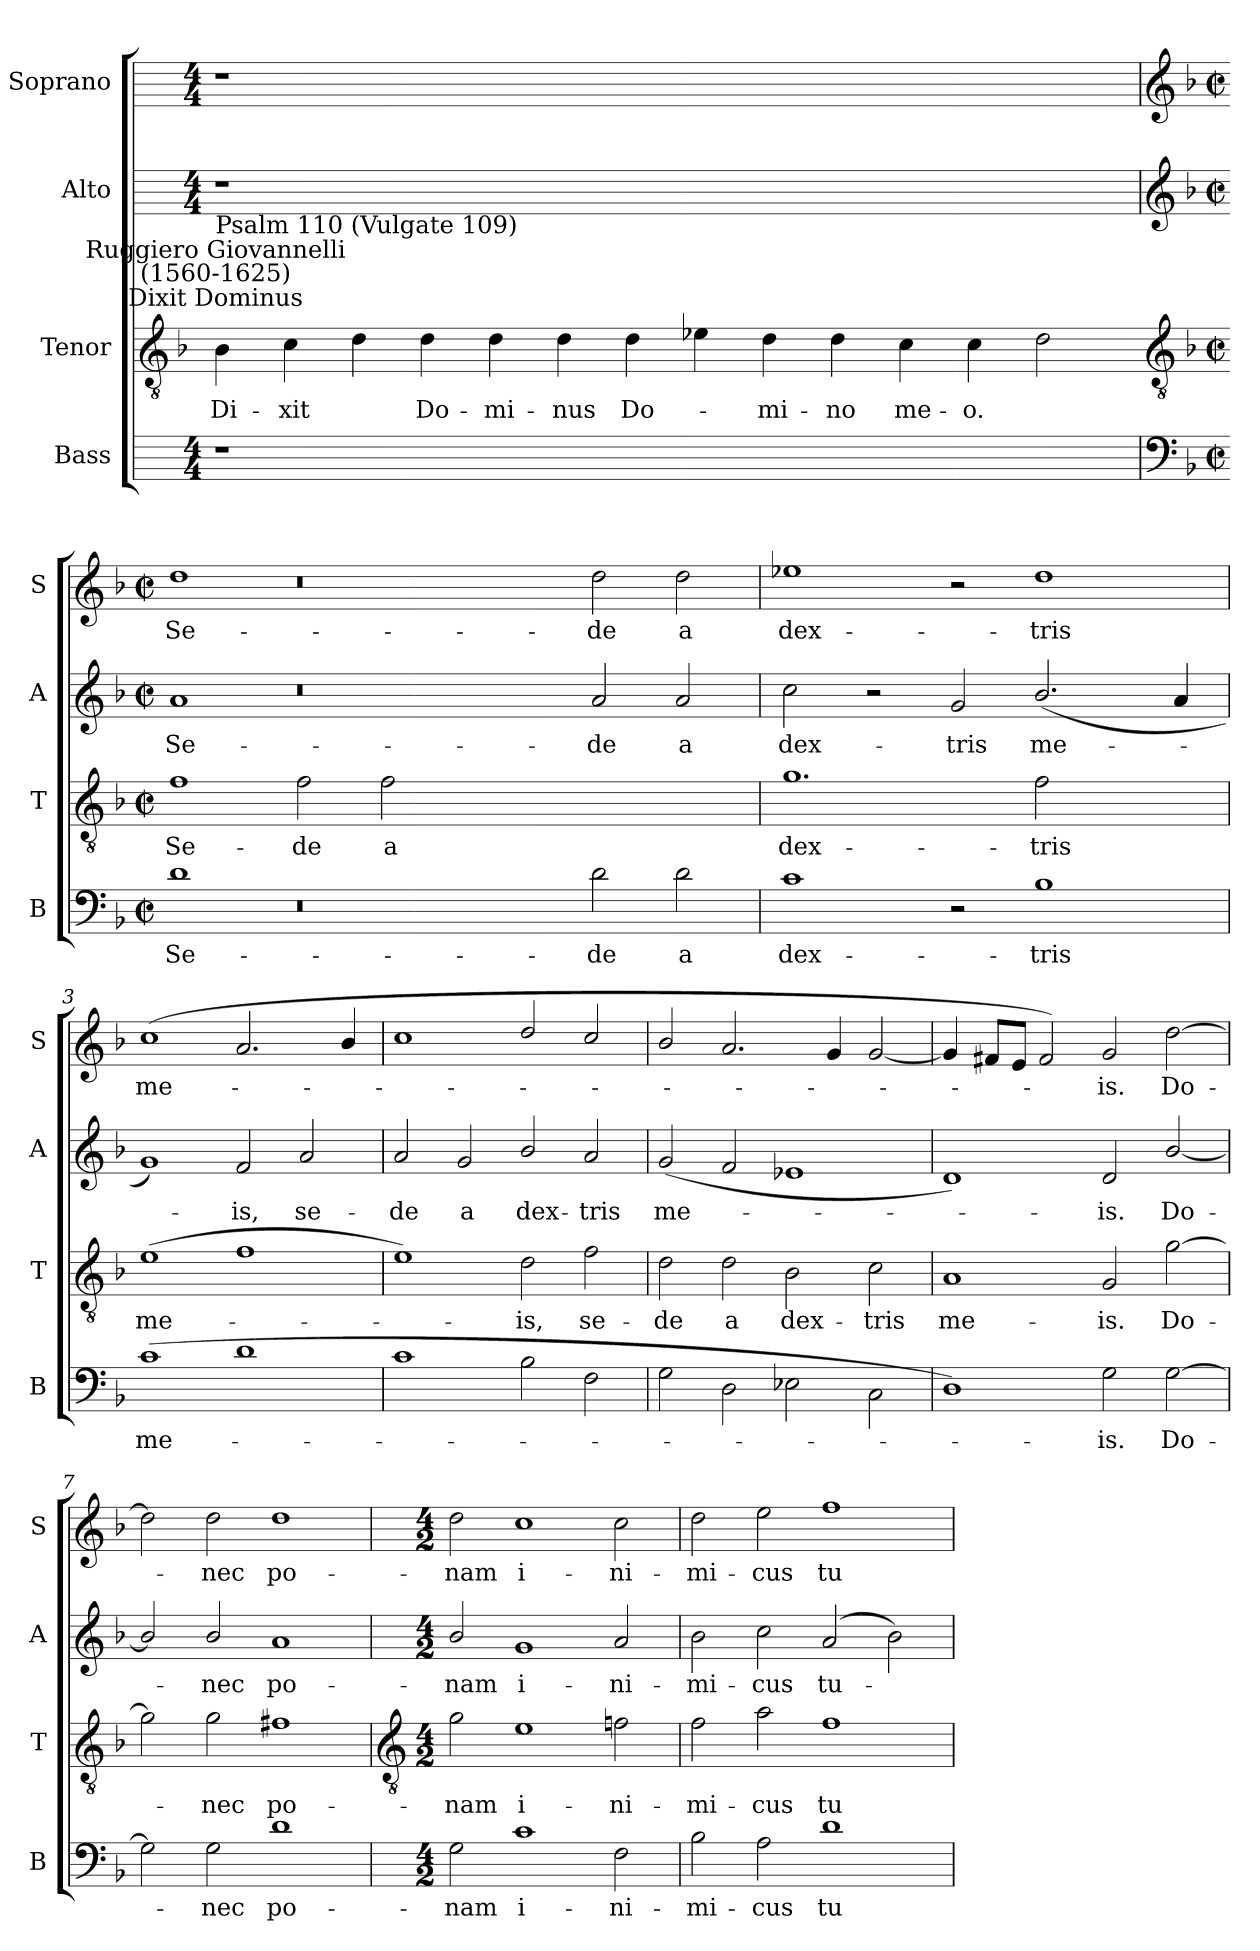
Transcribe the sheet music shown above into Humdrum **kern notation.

**kern	**text	**kern	**text	**kern	**text	**kern	**text
*part4	*part4	*part3	*part3	*part2	*part2	*part1	*part1
*staff4	*staff4	*staff3	*staff3	*staff2	*staff2	*staff1	*staff1
*I"Bass	*	*I"Tenor	*	*I"Alto	*	*I"Soprano	*
*I'B	*	*I'T	*	*I'A	*	*I'S	*
*	*	*clefGv2	*	*	*	*	*
*	*	*k[b-]	*	*	*	*	*
*	*	*F:	*	*	*	*	*
*M4/4	*	*	*	*M4/4	*	*M4/4	*
=	=	=	=	=	=	=	=
!	!	!LO:TX:a:cj:t=Dixit Dominus	!	!	!	!	!
!	!	!LO:TX:a:cj:t=Ruggiero Giovannelli\n(1560-1625)	!	!	!	!	!
!	!	!LO:TX:a:t=Psalm 110 (Vulgate 109)	!	!	!	!	!
!	!	!	!LO:LY:b	!	!	!	!
1r	.	4B-	Di-	1r	.	1r	.
!	!	!	!LO:LY:b	!	!	!	!
.	.	4c	-xit	.	.	.	.
.	.	4d	.	.	.	.	.
!	!	!	!LO:LY:b	!	!	!	!
.	.	4d	Do-	.	.	.	.
!	!	!	!LO:LY:b	!	!	!	!
0ryy	.	4d	-mi-	0ryy	.	0ryy	.
!	!	!	!LO:LY:b	!	!	!	!
.	.	4d	-nus	.	.	.	.
!	!	!	!LO:LY:b	!	!	!	!
.	.	4d	Do-	.	.	.	.
.	.	4e-X	.	.	.	.	.
!	!	!	!LO:LY:b	!	!	!	!
.	.	4d	mi-	.	.	.	.
!	!	!	!LO:LY:b	!	!	!	!
.	.	4d	-no	.	.	.	.
!	!	!	!LO:LY:b	!	!	!	!
.	.	4c	me-	.	.	.	.
!	!	!	!LO:LY:b	!	!	!	!
.	.	4c	-o.	.	.	.	.
2ryy	.	2d	.	2ryy	.	2ryy	.
!!LO:LB:g=z
=1	=1	=1-	=1	=1	=1	=1	=1
*clefF4	*	*clefGv2	*	*clefG2	*	*clefG2	*
*k[b-]	*	*	*	*k[b-]	*	*k[b-]	*
*F:	*	*	*	*F:	*	*F:	*
*M4/2	*	*M4/2	*	*M4/2	*	*M4/2	*
*met(c|)	*	*met(c|)	*	*met(c|)	*	*met(c|)	*
!	!LO:LY:b	!	!LO:LY:b	!	!LO:LY:b	!	!LO:LY:b
1d	Se-	1f	Se-	1a	Se-	1dd	Se-
!	!	!	!LO:LY:b	!	!	!	!
0r	.	2f	-de	0r	.	0r	.
!	!	!	!LO:LY:b	!	!	!	!
.	.	2f	a	.	.	.	.
.	.	0ryy	.	.	.	.	.
!	!LO:LY:b	!	!	!	!LO:LY:b	!	!LO:LY:b
2d	-de	.	.	2a	-de	2dd	-de
!	!LO:LY:b	!	!	!	!LO:LY:b	!	!LO:LY:b
2d	a	.	.	2a	a	2dd	a
=2	=2	=2	=2	=2	=2	=2	=2
!	!LO:LY:b	!	!LO:LY:b	!	!LO:LY:b	!	!LO:LY:b
1c	dex-	1.g	dex-	2cc	dex-	1ee-X	dex-
.	.	.	.	2r	.	.	.
!	!	!	!	!	!LO:LY:b	!	!
2r	.	.	.	2g	-tris	2r	.
!	!LO:LY:b	!	!LO:LY:b	!	!LO:LY:b	!	!LO:LY:b
1B-	-tris	2f	-tris	(<2.b-/	me-	1dd	-tris
.	.	2ryy	.	.	.	.	.
.	.	.	.	4a	.	.	.
=3	=3	=3	=3	=3	=3	=3	=3
!	!LO:LY:b	!	!LO:LY:b	!	!	!	!LO:LY:b
(>1c	me-	(>1e	me-	1g)	.	(<1cc	me-
!	!	!	!	!	!LO:LY:b	!	!
1d	.	1f	.	2f	is,	2.a	.
!	!	!	!	!	!LO:LY:b	!	!
.	.	.	.	2a	se-	.	.
.	.	.	.	.	.	4b-/	.
=4	=4	=4	=4	=4	=4	=4	=4
!	!	!	!	!	!LO:LY:b	!	!
1c	.	1e)	.	2a	-de	1cc/	.
!	!	!	!	!	!LO:LY:b	!	!
.	.	.	.	2g	a	.	.
!	!	!	!LO:LY:b	!	!LO:LY:b	!	!
2B-	.	2d	is,	2b-/	dex-	2dd/	.
!	!	!	!LO:LY:b	!	!LO:LY:b	!	!
2F	.	2f	se-	2a	-tris	2cc/	.
=5	=5	=5	=5	=5	=5	=5	=5
!	!	!	!LO:LY:b	!	!LO:LY:b	!	!
2G	.	2d	-de	(<2g	me-	2b-/	.
!	!	!	!LO:LY:b	!	!	!	!
2D	.	2d	a	2f	.	2.a	.
!	!	!	!LO:LY:b	!	!	!	!
2E-X	.	2B-	dex-	1e-X	.	.	.
.	.	.	.	.	.	4g	.
!	!	!	!LO:LY:b	!	!	!	!
2C\	.	2c	-tris	.	.	[2g	.
=6	=6	=6	=6	=6	=6	=6	=6
!	!	!	!LO:LY:b	!	!	!	!
1D)	.	1A	me-	1d)	.	4g]	.
.	.	.	.	.	.	8f#XL	.
.	.	.	.	.	.	8eJ	.
.	.	.	.	.	.	2f#)	.
!	!LO:LY:b	!	!LO:LY:b	!	!LO:LY:b	!	!LO:LY:b
2G	is.	2G	-is.	2d	is.	2g	is.
!	!LO:LY:b	!	!LO:LY:b	!	!LO:LY:b	!	!LO:LY:b
[2G	Do-	[2g	Do-	[2b-/	Do-	[2dd	Do-
=7	=7	=7	=7	=7	=7	=7	=7
2G]	.	2g]	.	2b-/]	.	2dd]	.
!	!LO:LY:b	!	!LO:LY:b	!	!LO:LY:b	!	!LO:LY:b
2G	nec	2g	nec	2b-/	nec	2dd	nec
!	!LO:LY:b	!	!LO:LY:b	!	!LO:LY:b	!	!LO:LY:b
1d	po-	1f#X	po-	1a	po-	1dd	po-
!!LO:LB:g=z
=8	=8	=8	=8	=8	=8	=8	=8
*	*	*clefGv2	*	*	*	*	*
*M4/2	*	*M4/2	*	*M4/2	*	*M4/2	*
!	!LO:LY:b	!	!LO:LY:b	!	!LO:LY:b	!	!LO:LY:b
2G	-nam	2g	-nam	2b-/	-nam	2dd	-nam
!	!LO:LY:b	!	!LO:LY:b	!	!LO:LY:b	!	!LO:LY:b
1c	i-	1e	i-	1g	i-	1cc	i-
!	!LO:LY:b	!	!LO:LY:b	!	!LO:LY:b	!	!LO:LY:b
2F	-ni-	2fn	-ni-	2a	-ni-	2cc	-ni-
=9	=9	=9	=9	=9	=9	=9	=9
!	!LO:LY:b	!	!LO:LY:b	!	!LO:LY:b	!	!LO:LY:b
2B-	-mi-	2f	-mi-	2b-	-mi-	2dd	-mi-
!	!LO:LY:b	!	!LO:LY:b	!	!LO:LY:b	!	!LO:LY:b
2A	-cus	2a	-cus	2cc	-cus	2ee	-cus
!	!LO:LY:b	!	!LO:LY:b	!	!LO:LY:b	!	!LO:LY:b
1d	tu-	1f	tu-	(<2a	tu-	1ff	tu-
.	.	.	.	2b-)	.	.	.
=	=	=	=	=	=	=	=
*-	*-	*-	*-	*-	*-	*-	*-
